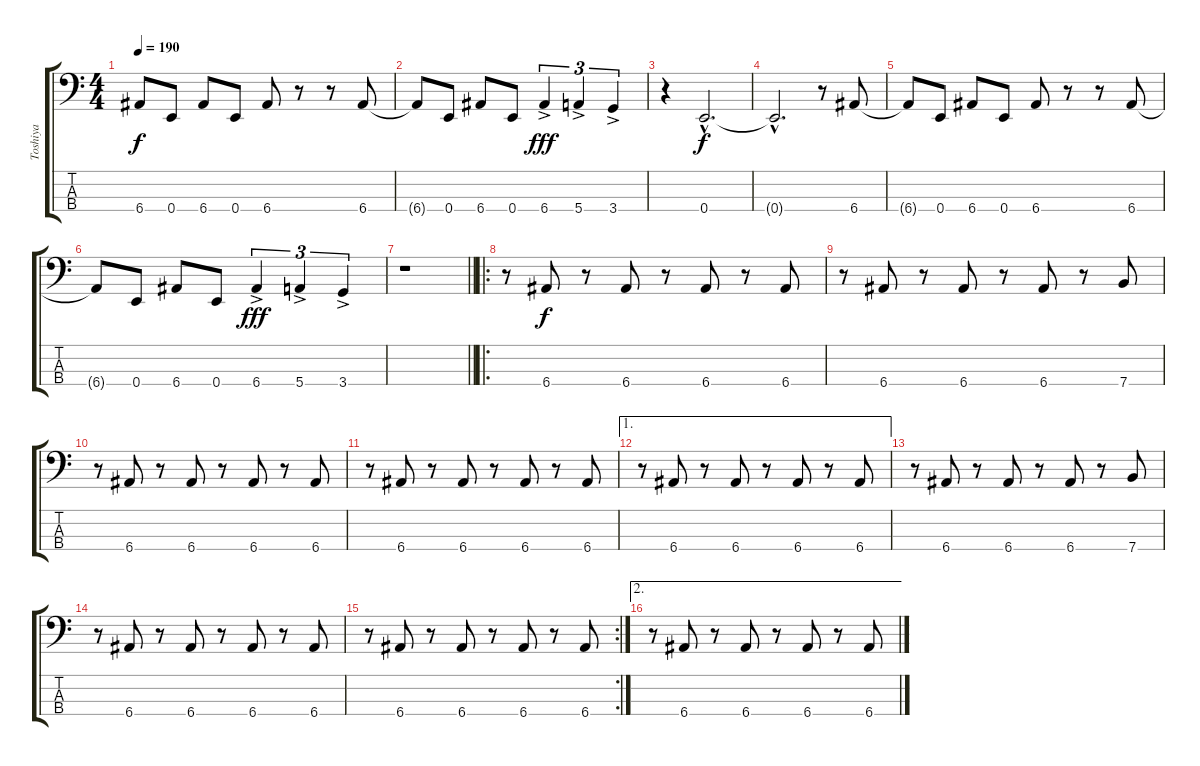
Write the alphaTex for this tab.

\track ("Toshiya" "Toshiya") {instrument electricbasspick}
\staff {score tabs}
\tuning (G2 D2 A1 E1) {hide}
\ts (4 4)
\tempo 190
\clef f4
\ks c
6.4{t}.8{dy f} 0.4.8 6.4.8 0.4.8 6.4.8 r.8 r.8 6.4.8 |
6.4{t}.8 0.4.8 6.4.8 0.4.8 6.4{ac}.4{tu (3 2) dy fff} 5.4{ac}.4{tu (3 2)} 3.4{ac}.4{tu (3 2)} |
r.4 0.4{hac}.2{d dy f} |
0.4{hac t}.2{d} r.8 6.4.8 |
6.4{t}.8 0.4.8 6.4.8 0.4.8 6.4.8 r.8 r.8 6.4.8 |
6.4{t}.8 0.4.8 6.4.8 0.4.8 6.4{ac}.4{tu (3 2) dy fff} 5.4{ac}.4{tu (3 2)} 3.4{ac}.4{tu (3 2)} |
\barLineRight lightlight
r.1 |
\ro
r.8 6.4.8{dy f} r.8 6.4.8 r.8 6.4.8 r.8 6.4.8 |
r.8 6.4.8 r.8 6.4.8 r.8 6.4.8 r.8 7.4.8 |
r.8 6.4.8 r.8 6.4.8 r.8 6.4.8 r.8 6.4.8 |
r.8 6.4.8 r.8 6.4.8 r.8 6.4.8 r.8 6.4.8 |
\ae 1
r.8 6.4.8 r.8 6.4.8 r.8 6.4.8 r.8 6.4.8 |
r.8 6.4.8 r.8 6.4.8 r.8 6.4.8 r.8 7.4.8 |
r.8 6.4.8 r.8 6.4.8 r.8 6.4.8 r.8 6.4.8 |
\rc 2
r.8 6.4.8 r.8 6.4.8 r.8 6.4.8 r.8 6.4.8 |
\ae 2
r.8 6.4.8 r.8 6.4.8 r.8 6.4.8 r.8 6.4.8
